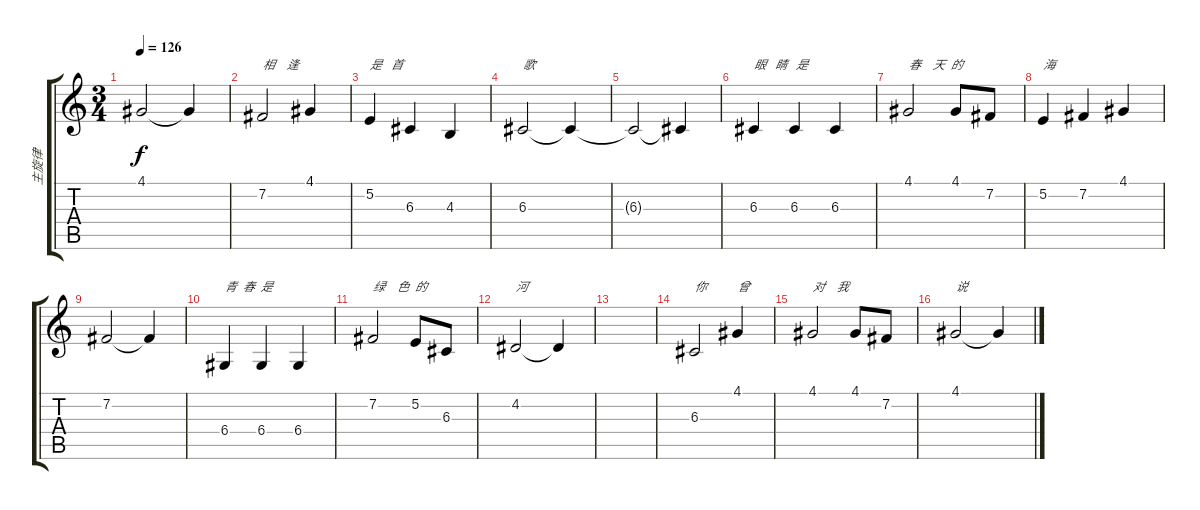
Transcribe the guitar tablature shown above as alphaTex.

\track ("主旋律" "主旋律") {instrument acousticgrandpiano}
\staff {score tabs}
\tuning (E4 B3 G3 D3 A2 E2) {hide}
\ts (3 4)
\tempo 126
\clef g2
\ks c
4.1{t}.2{dy f} 4.1{t}.4 |
7.2.2{txt "相    逢"} 4.1.4 |
5.2.4{txt "是   首"} 6.3.4 4.3.4 |
6.3.2{txt "歌"} 6.3{t}.4 |
6.3{t}.2 6.3{t}.4 |
6.3.4{txt "眼   睛   是"} 6.3.4 6.3.4 |
4.1.2{txt "春    天  的"} 4.1.8 7.2.8 |
5.2.4{txt "海"} 7.2.4 4.1.4 |
7.2.2 7.2{t}.4 |
6.4.4{txt "青  春  是"} 6.4.4 6.4.4 |
7.2.2{txt "绿    色  的"} 5.2.8 6.3.8 |
4.2.2{txt "河"} 4.2{t}.4 |
|
6.3.2{txt "你"} 4.1.4{txt "曾"} |
4.1.2{txt "对    我"} 4.1.8 7.2.8 |
4.1.2{txt "说"} 4.1{t}.4
